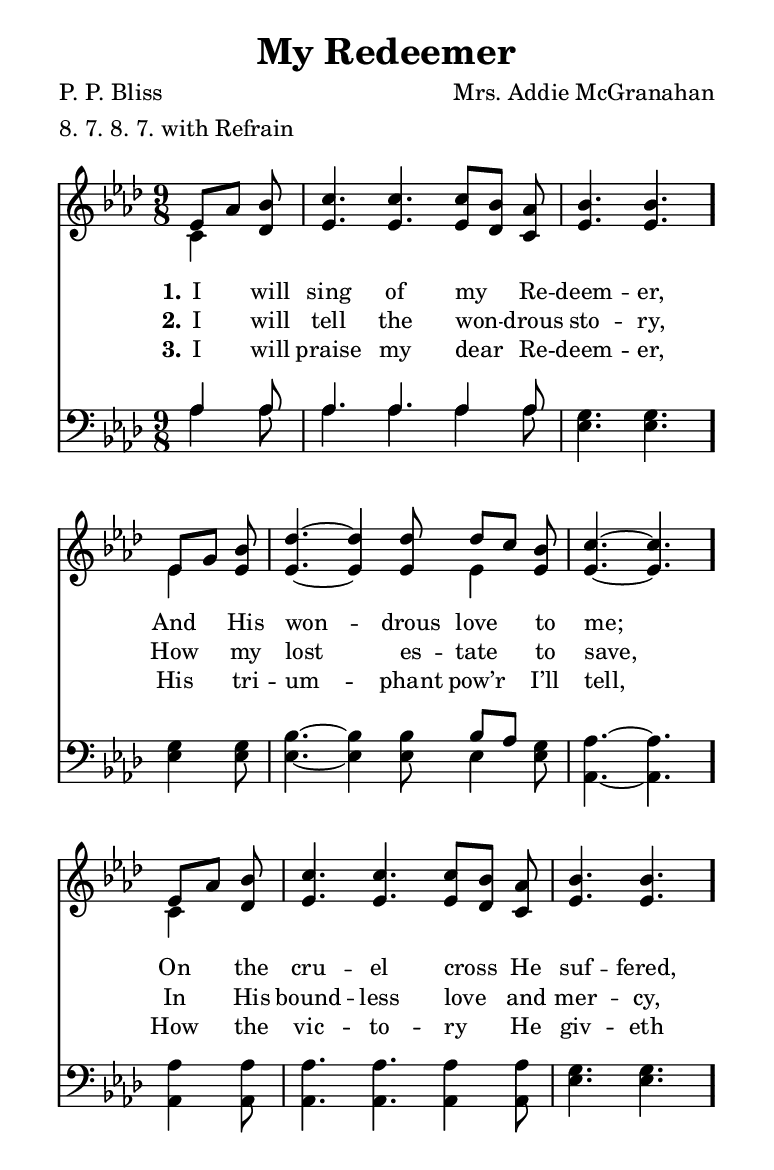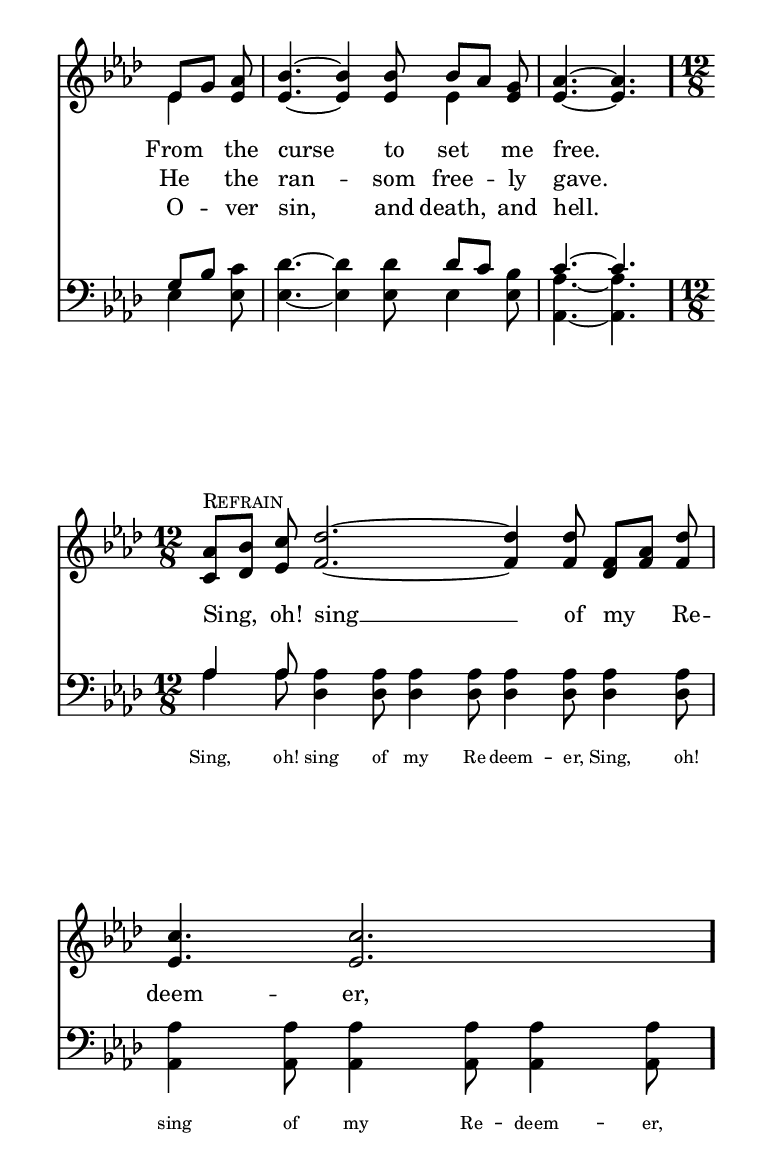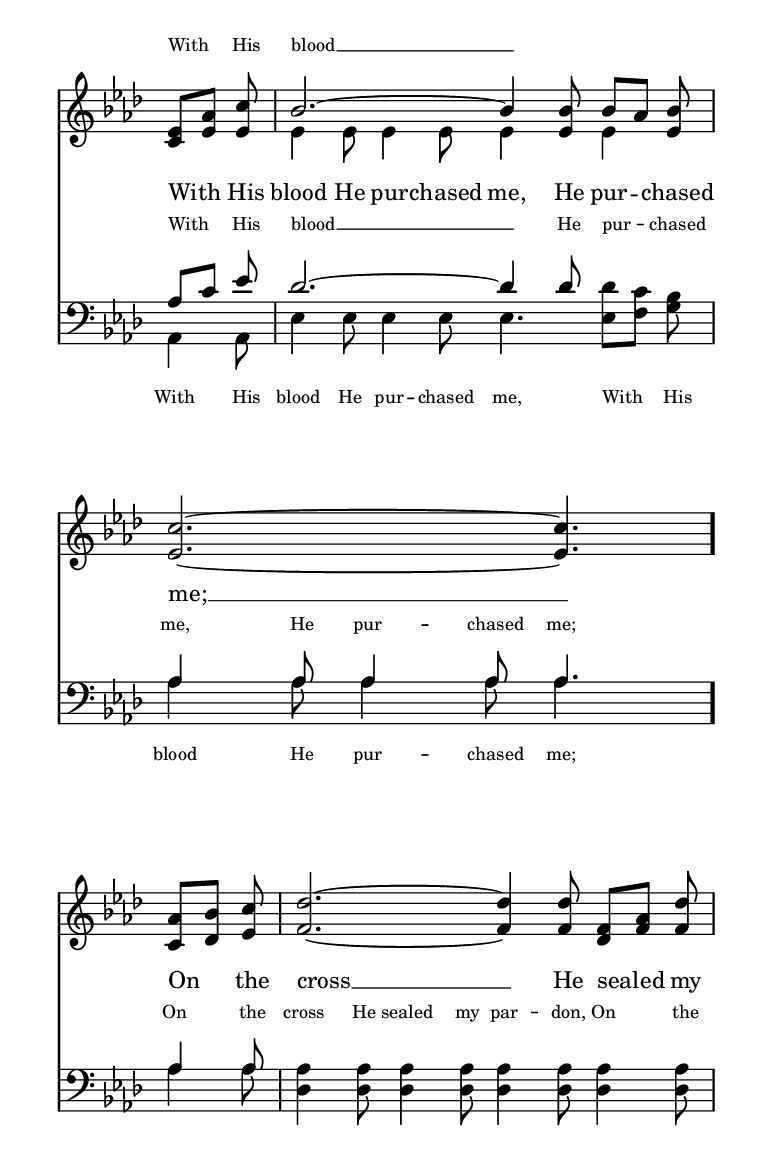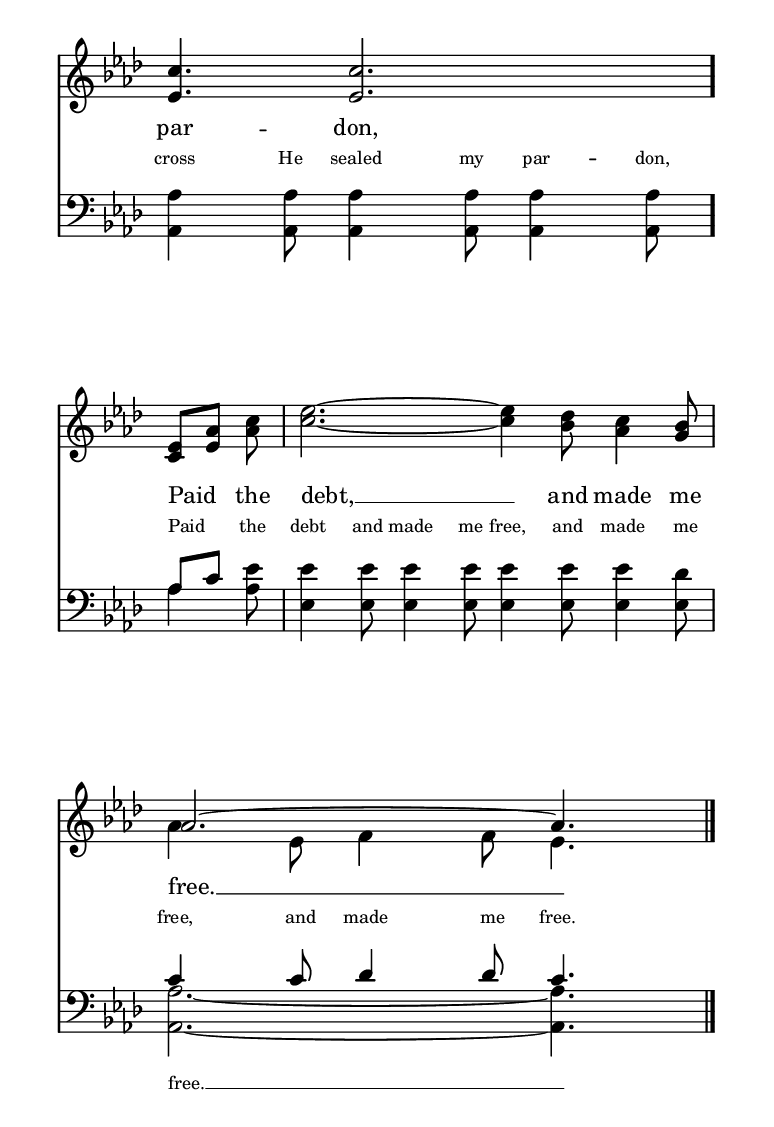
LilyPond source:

\include "common/global.ily"
\paper {
  \include "common/paper.ily"
  ragged-last-bottom = ##t
  systems-per-page = ##f
  page-count = #(cond (is-eogsized 2) (#t #f))
}

\header{
  %gospel
  hymnnumber = "23"
  title = "My Redeemer"
  tunename = ""
  meter = "8. 7. 8. 7. with Refrain"
  poet = "P. P. Bliss"
  composer = "Mrs. Addie McGranahan"
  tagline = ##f
}

% for fermata in MIDI
ta = { \tempo 4=80 }
tb = { \tempo 4=40 }

patternAA = { c8[ c8] c8 | c4. c4. c8[ c8] c8         | c4. c4.         }
patternAB = { c4      c8 | c4. c4. c8[ c8] c8         | c4. c4.         }
patternAC = { c4      c8 | c4. c4. c4      c8         | c4. c4.         }
patternAD = { c8[ c8] c8 | c4. ~ c4 c8 c8[ c8] c8     | c4. ~ c4.       }
patternAE = { c4      c8 | c4. ~ c4 c8 c4      c8     | c4. ~ c4.       }
patternAF = { c4      c8 | c4. ~ c4 c8 c8[ c8] c8     | c4. ~ c4.       }

patternBA = { c8[ c8] c8 | c2. ~ c4 c8 c8[ c8] c8     | c4. c2.         }
patternBB = { c8[ c8] c8 | c2. ~ c4 c8 c8[ c8] c8     | c2. ~ c4.       }
patternBC = { c8[ c8] c8 | c4 c8 c4 c8 c4 c8 c4 c8    | c2. ~ c4.       }
patternBD = { c8[ c8] c8 | c2. ~ c4 c8 c4 c8          | c2. ~ c4.       }
patternBE = { c8[ c8] c8 | c2. ~ c4 c8 c4 c8          | c4 c8 c4 c8 c4. }

patternCA = { c4 c8      }
patternCB = { c8[ c8] c8 | c2. ~ c4 c8 c8[ c8] c8     | c4 c8 c4 c8 c4. }
patternCC = { c4 c8      | c4 c8 c4 c8 c4. c8[ c8] c8 | c4 c8 c4 c8 c4. }
patternCD = { c8[ c8] c8 | c4 c8 c4 c8 c4 c8 c4 c8    | c4 c8 c4 c8 c4. }
patternCE = { c4 c8      | c4 c8 c4 c8 c4 c8 c4 c8    | c2. ~ c4.       }

global = {
  \include "common/overrides.ily"
  \override Staff.TimeSignature.style = #'numbered
  \time 9/8
  \override Score.MetronomeMark.transparent = ##t % hide all fermata changes too
  \ta
  \key aes \major
  \partial 4.
  \autoBeamOff
}

notesSoprano = {
\global
\relative c' {

  \changePitch \patternAA { ees aes bes  | c c c bes aes           | bes bes }
  \changePitch \patternAD { ees, g bes   | des des des des c bes   | c c     }
  \changePitch \patternAA { ees, aes bes | c c c bes aes           | bes bes }
  \changePitch \patternAD { ees, g aes   | bes bes bes bes aes g   | aes aes }

  << s^\markup { \small \caps "Refrain"  }
  \time 12/8
  \set Timing.measurePosition = #(ly:make-moment -3 8)
  \changePitch \patternBA { aes bes c    | des des des f, aes des  | c c     } >>
  \changePitch \patternBB { ees, aes c   | bes bes bes bes aes bes | c c     }
  \changePitch \patternBA { aes bes c    | des des des f, aes des  | c c     }
  \changePitch \patternBD { ees, aes c   | ees ees des c bes       | aes aes }

  \bar "|."

}
}

notesAlto = {
\global
\relative e' {

  \changePitch \patternAB { c des     | ees ees ees des c               | ees ees         }
  \changePitch \patternAE { ees ees   | ees ees ees ees ees             | ees ees         }
  \changePitch \patternAB { c des     | ees ees ees des c               | ees ees         }
  \changePitch \patternAE { ees ees   | ees ees ees ees ees             | ees ees         }

  \changePitch \patternBA { c des ees | f f f des f f                   | ees ees         }
  \changePitch \patternBC { c ees ees | ees ees ees ees ees ees ees ees | ees ees         }
  \changePitch \patternBA { c des ees | f f f des f f                   | ees ees         }
  \changePitch \patternBE { c ees aes | c c bes aes g                   | aes ees f f ees }

}
}

notesTenor = {
\global
\relative a {

  \changePitch \patternAC { aes aes   | aes aes aes aes                 | g g                     }
  \changePitch \patternAF { g g       | bes bes bes bes aes g           | aes aes                 }
  \changePitch \patternAC { aes aes   | aes aes aes aes                 | g g                     }
  \changePitch \patternAD { g bes c   | des des des des c bes           | c c                     }

  \changePitch \patternCA { aes aes   | aes aes aes aes aes aes aes aes | aes aes aes aes aes aes }
  \changePitch \patternCB { aes c ees | des des des des c bes           | aes aes aes aes aes     }
  \changePitch \patternCA { aes aes   | aes aes aes aes aes aes aes aes | aes aes aes aes aes aes }
  \changePitch \patternCD { aes c ees | ees ees ees ees ees ees ees des | c c des des c           }

}
}

notesBass = {
\global
\relative f {

  \changePitch \patternAC { aes aes  | aes aes aes aes                  | ees ees                   }
  \changePitch \patternAE { ees ees  | ees ees ees ees ees              | aes, aes                  }
  \changePitch \patternAC { aes aes  | aes aes aes aes                  | ees' ees                  }
  \changePitch \patternAE { ees ees  | ees ees ees ees ees              | < aes aes, > < aes aes, > }

  \changePitch \patternCA { aes aes  | des, des des des des des des des | aes aes aes aes aes aes   }
  \changePitch \patternCC { aes aes  | ees' ees ees ees ees ees f g     | aes aes aes aes aes       }
  \changePitch \patternCA { aes aes  | des, des des des des des des des | aes aes aes aes aes aes   }
  \changePitch \patternCE { aes' aes | ees ees ees ees ees ees ees ees  | < aes aes, > < aes aes, > }

}
}

SopranoRefrainA = \lyricmode {

\override LyricText.font-size = #-2
\repeat unfold 38 { \skip 4 }
With His blood __

}

SopranoRefrainB = \lyricmode {

\repeat unfold 53 { \skip 4 }
Paid the debt, __ and made me free. __ \bar "." \break

}

% Also lead (soprano) for most of it (second line of refrain excepted)
% The alto also deviates from this on the fourth line of the refrain, but it is
% probably easier to divide them this way than an unanalysed alternative.
AltoRefrain = \lyricmode {

Sing, oh! sing __ of my Re -- deem -- er, \bar "." \break
With His blood He pur -- chased me, He pur -- chased me; __ \bar "." \break
On the cross __ He sealed my par -- don, \bar "." \break

}

% This refrain not used in layout, just for lyrics extraction
RefrainA = \lyricmode {

Sing, oh! sing of my Re -- deem -- er, \bar "."
With His blood He pur -- chased me, He pur -- chased me; \bar "."
On the cross He sealed my par -- don, \bar "."
Paid the debt, and made me free. \bar "."

}

TenorRefrain = \lyricmode {

\override LyricText.font-size = #-2
\repeat unfold 46 { \skip 4 }
With His blood __ He pur -- chased me, He pur -- chased me;
On the cross He sealed my par -- don, On the cross He sealed my par -- don,
Paid the debt and made me free, and made me free, and made me free.

}

BassRefrain = \lyricmode {

\override LyricText.font-size = #-2
\repeat unfold 30 { \skip 4 }
Sing, oh! sing of my Re -- deem -- er, Sing, oh! sing of my Re -- deem -- er,
With His blood He pur -- chased me, With His blood He pur -- chased me;
\repeat unfold 26 { \skip 4 }
free. __

}

wordsA = \lyricmode {
\set stanza = "1."

I will sing of my Re -- deem -- er, \bar "."
And His won -- drous love to me; \bar "." \break
On the cru -- el cross He suf -- fered, \bar "."
From the curse to set me free. \bar "." \break

}

wordsB = \lyricmode {
\set stanza = "2."

I will tell the won -- drous sto -- ry,
How my lost es -- tate to save,
In His bound -- less love and mer -- cy,
He the ran -- som free -- ly gave.

{ { \AltoRefrain } }

}

wordsC = \lyricmode {
\set stanza = "3."

I will praise my dear Re -- deem -- er,
His tri -- um -- phant pow’r I’ll tell,
How the vic -- to -- ry He giv -- eth
O -- ver sin, and death, and hell.

}

\score {
  \context ChoirStaff <<
    \context Staff = upper <<
      \set Staff.autoBeaming = ##f
      \set ChoirStaff.systemStartDelimiter = #'SystemStartBar
      \set ChoirStaff.printPartCombineTexts = ##f
      \partcombine #'(2 . 9) \notesSoprano \notesAlto
      \context NullVoice = sopranos { \voiceOne << \notesSoprano >> }
      \context NullVoice = altos { \voiceTwo << \notesAlto >> }
	  % Synch to altos for convenience
      \context Lyrics = one   \lyricsto altos \wordsA
      \context Lyrics = two   \lyricsto altos \wordsB
      \context Lyrics = three \lyricsto altos \wordsC
    >>
	\new Lyrics \with { alignAboveContext = upper } \lyricsto sopranos \SopranoRefrainA
	\new Lyrics \with { alignBelowContext = upper } \lyricsto sopranos \SopranoRefrainB
    \context Staff = men <<
      \set Staff.autoBeaming = ##f
      \clef bass
      \set ChoirStaff.printPartCombineTexts = ##f
      \partcombine #'(2 . 9) \notesTenor \notesBass
      \context NullVoice = tenors { \voiceOne << \notesTenor >> }
      \context NullVoice = basses { \voiceTwo << \notesBass >> }
    >>
	\new Lyrics \with { alignAboveContext = men } \lyricsto tenors \TenorRefrain
	\new Lyrics \with { alignBelowContext = men } \lyricsto basses \BassRefrain
  >>
  \layout {
    \include "common/layout.ily"
  }
  \midi{
    \include "common/midi.ily"
  }
}

\version "2.19.49"  % necessary for upgrading to future LilyPond versions.

% vi:set et ts=2 sw=2 ai nocindent syntax=lilypond:
